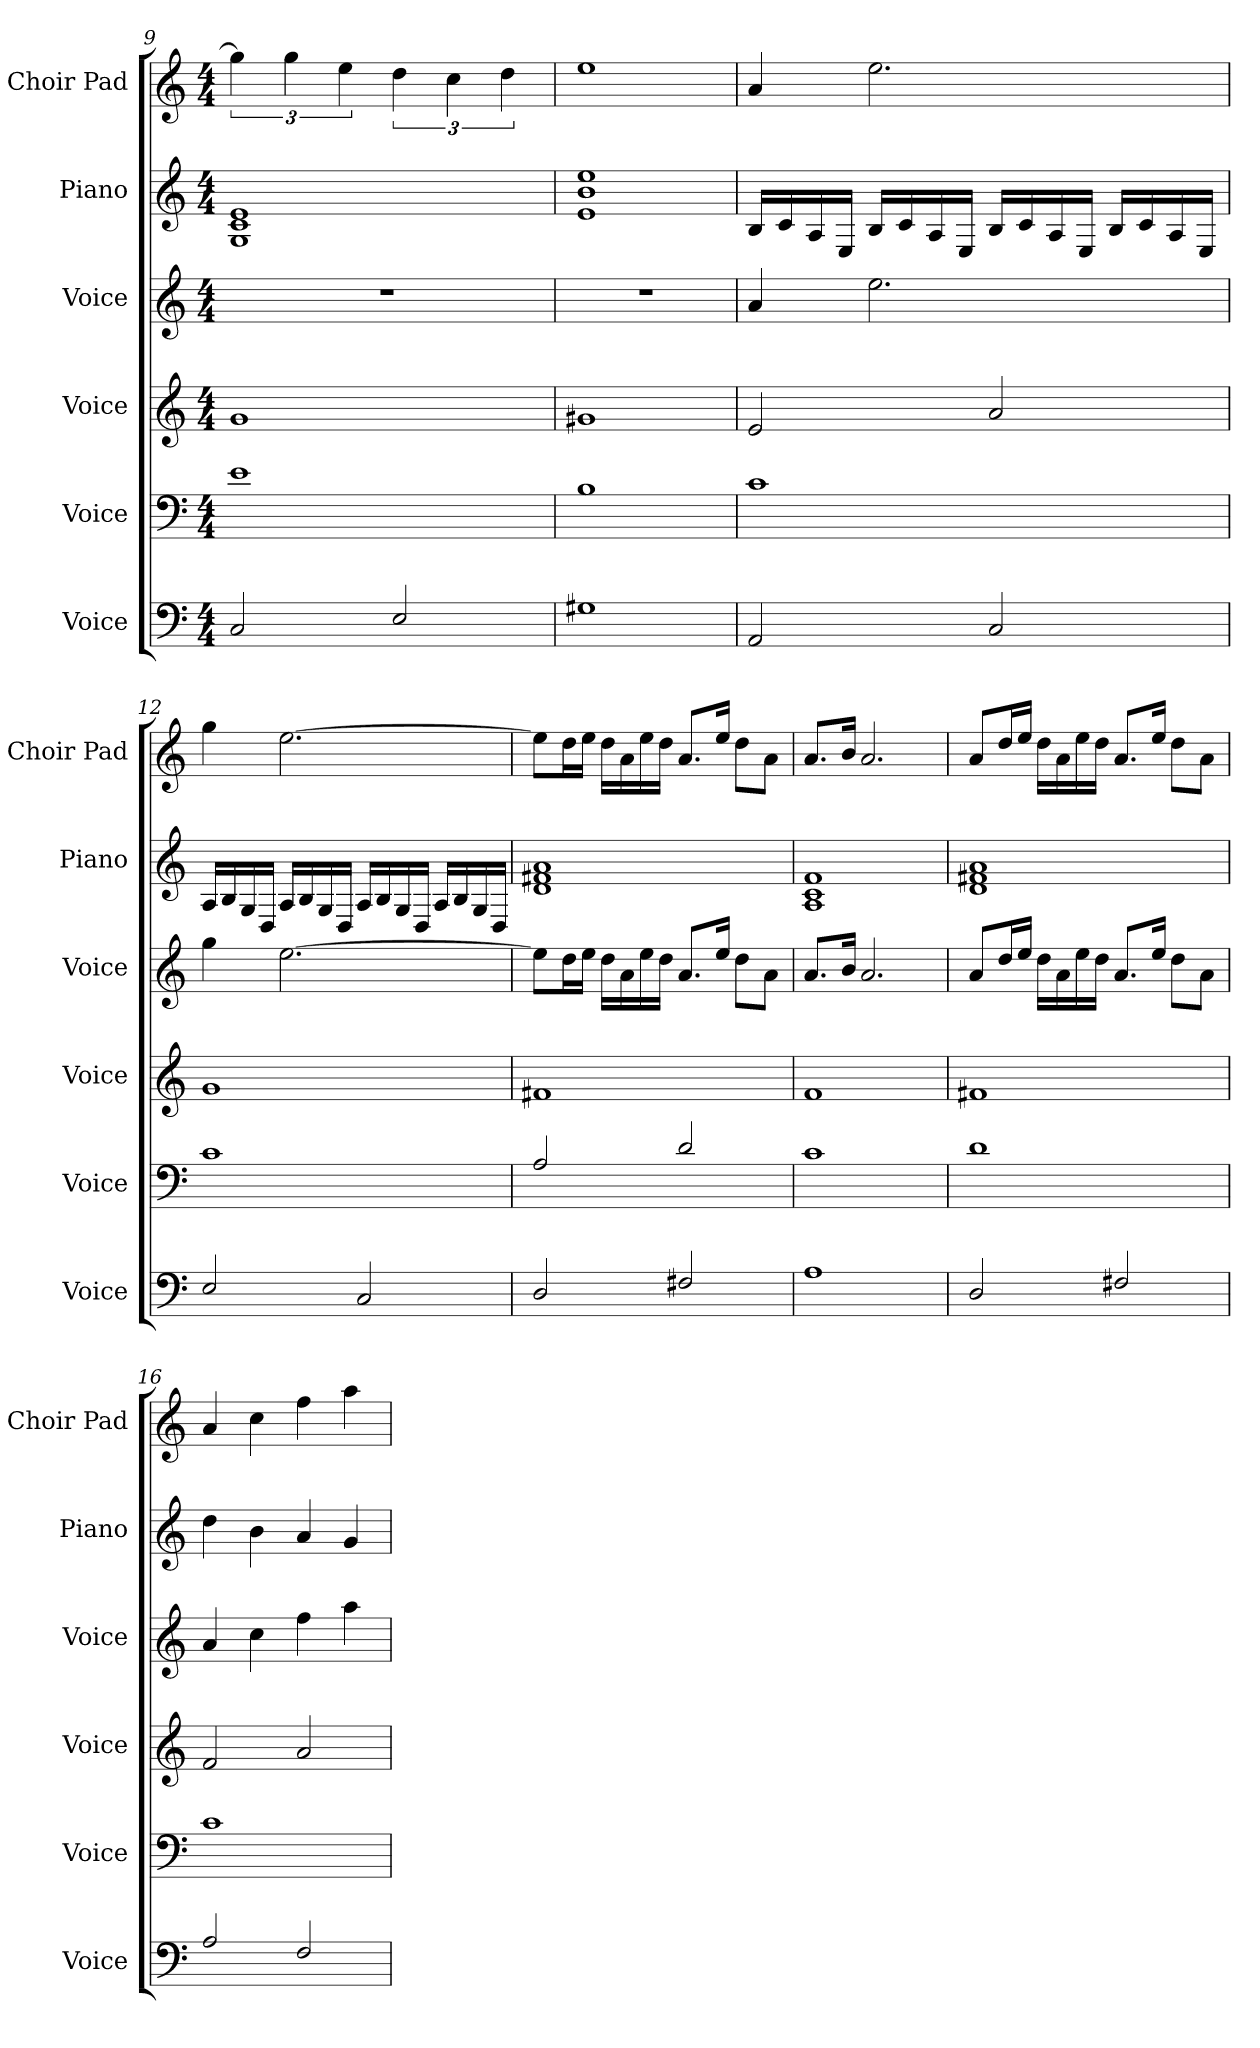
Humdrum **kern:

**kern	**kern	**kern	**kern	**kern	**kern
*part6	*part5	*part4	*part3	*part2	*part1
*staff6	*staff5	*staff4	*staff3	*staff2	*staff1
*I"Voice	*I"Voice	*I"Voice	*I"Voice	*I"Piano	*I"Choir Pad
*I'Voice	*I'Voice	*I'Voice	*I'Voice	*I'Piano	*I'Choir Pad
*clefF4	*clefF4	*clefG2	*clefG2	*clefG2	*clefG2
*k[]	*k[]	*k[]	*k[]	*k[]	*k[]
*M4/4	*M4/4	*M4/4	*M4/4	*M4/4	*M4/4
=9	=9	=9	=9	=9	=9
2C/	1e	1g	1r	1G 1c 1e	6gg\]
.	.	.	.	.	6gg\
.	.	.	.	.	6ee\
2E/	.	.	.	.	6dd\
.	.	.	.	.	6cc\
.	.	.	.	.	6dd\
!!LO:LB:g=z
=10	=10	=10	=10	=10	=10
1G#X	1B	1g#X	1r	1e 1b 1ee	1ee
=11	=11	=11	=11	=11	=11
2AA/	1c	2e/	4a/	16B/LL	4a/
.	.	.	.	16c/	.
.	.	.	.	16A/	.
.	.	.	.	16E/JJ	.
.	.	.	2.ee\	16B/LL	2.ee\
.	.	.	.	16c/	.
.	.	.	.	16A/	.
.	.	.	.	16E/JJ	.
2C/	.	2a/	.	16B/LL	.
.	.	.	.	16c/	.
.	.	.	.	16A/	.
.	.	.	.	16E/JJ	.
.	.	.	.	16B/LL	.
.	.	.	.	16c/	.
.	.	.	.	16A/	.
.	.	.	.	16E/JJ	.
=12	=12	=12	=12	=12	=12
2E/	1c	1g	4gg\	16A/LL	4gg\
.	.	.	.	16B/	.
.	.	.	.	16G/	.
.	.	.	.	16D/JJ	.
.	.	.	[2.ee\	16A/LL	[2.ee\
.	.	.	.	16B/	.
.	.	.	.	16G/	.
.	.	.	.	16D/JJ	.
2C/	.	.	.	16A/LL	.
.	.	.	.	16B/	.
.	.	.	.	16G/	.
.	.	.	.	16D/JJ	.
.	.	.	.	16A/LL	.
.	.	.	.	16B/	.
.	.	.	.	16G/	.
.	.	.	.	16D/JJ	.
!!LO:PB:g=z
=13	=13	=13	=13	=13	=13
2D/	2A/	1f#X	8ee\L]	1d 1f#X 1a	8ee\L]
.	.	.	16dd\L	.	16dd\L
.	.	.	16ee\JJ	.	16ee\JJ
.	.	.	16dd\LL	.	16dd\LL
.	.	.	16a\	.	16a\
.	.	.	16ee\	.	16ee\
.	.	.	16dd\JJ	.	16dd\JJ
2F#X/	2d/	.	8.a/L	.	8.a/L
.	.	.	16ee/Jk	.	16ee/Jk
.	.	.	8dd\L	.	8dd\L
.	.	.	8a\J	.	8a\J
=14	=14	=14	=14	=14	=14
1A	1c	1f	8.a/L	1A 1c 1f	8.a/L
.	.	.	16b/Jk	.	16b/Jk
.	.	.	2.a/	.	2.a/
=15	=15	=15	=15	=15	=15
2D/	1d	1f#X	8a/L	1d 1f#X 1a	8a/L
.	.	.	16dd/L	.	16dd/L
.	.	.	16ee/JJ	.	16ee/JJ
.	.	.	16dd\LL	.	16dd\LL
.	.	.	16a\	.	16a\
.	.	.	16ee\	.	16ee\
.	.	.	16dd\JJ	.	16dd\JJ
2F#X/	.	.	8.a/L	.	8.a/L
.	.	.	16ee/Jk	.	16ee/Jk
.	.	.	8dd\L	.	8dd\L
.	.	.	8a\J	.	8a\J
=16	=16	=16	=16	=16	=16
2A/	1c	2f/	4a/	4dd\	4a/
.	.	.	4cc\	4b\	4cc\
2F/	.	2a/	4ff\	4a/	4ff\
.	.	.	4aa\	4g/	4aa\
=	=	=	=	=	=
*-	*-	*-	*-	*-	*-
